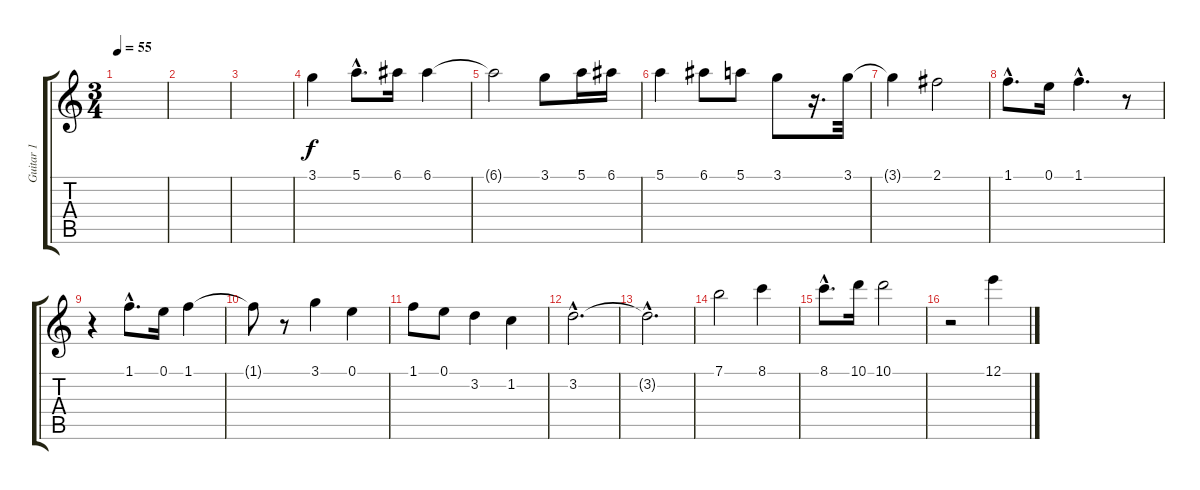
\track ("Guitar 1" "Guitar 1") {instrument overdrivenguitar}
\staff {score tabs}
\tuning (E4 B3 G3 D3 A2 E2) {hide}
\ts (3 4)
\tempo 55
\clef g2
\ks c
|
|
|
3.1.4 5.1{hac}.8{d} 6.1.16 6.1.4 |
6.1{t}.2 3.1.8 5.1.16 6.1.16 |
5.1.4 6.1.8 5.1.8 3.1.8 r.16{d} 3.1.32 |
3.1{t}.4 2.1.2 |
1.1{hac}.8{d} 0.1.16 1.1{hac}.4{d} r.8 |
r.4 1.1{hac}.8{d} 0.1.16 1.1.4 |
1.1{t}.8 r.8 3.1.4 0.1.4 |
1.1.8 0.1.8 3.2.4 1.2.4 |
3.2{hac}.2{d} |
3.2{hac t}.2{d} |
7.1.2 8.1.4 |
8.1{hac}.8{d} 10.1.16 10.1.2 |
r.2 12.1.4
